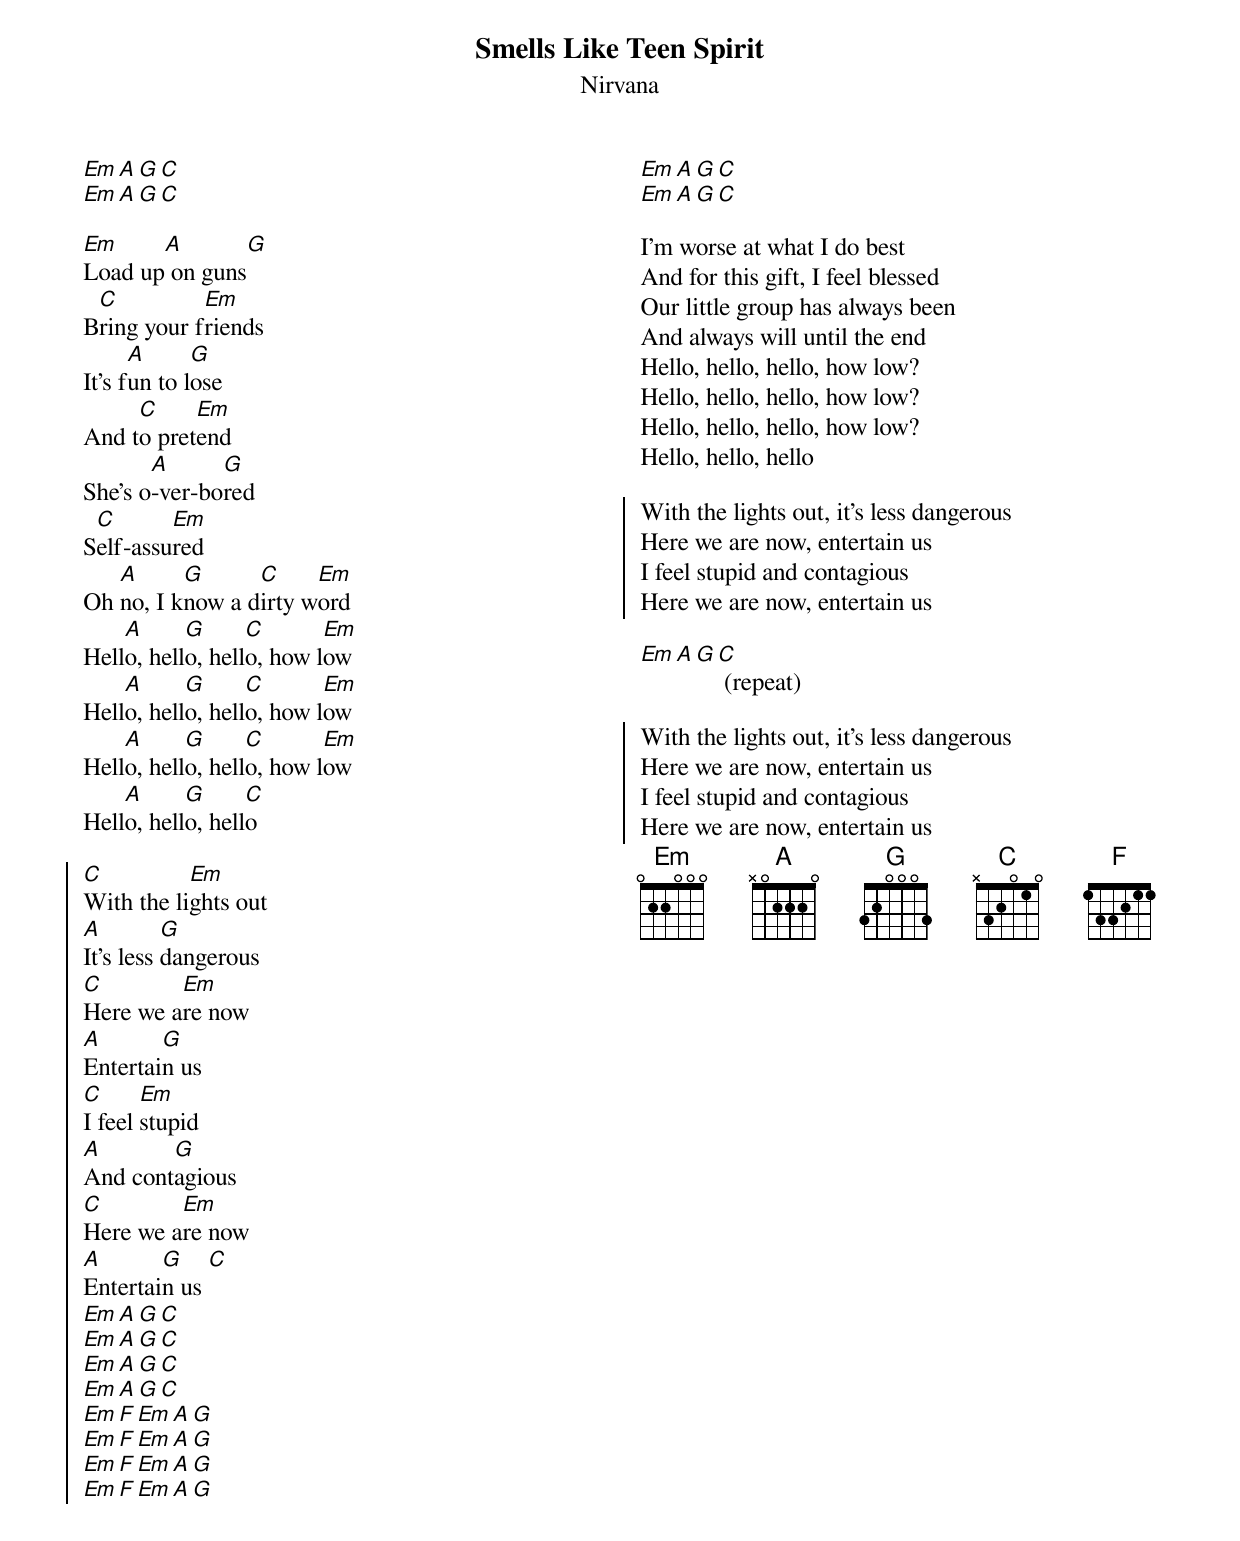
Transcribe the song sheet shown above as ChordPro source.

{t:Smells Like Teen Spirit}
{st:Nirvana}
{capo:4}
{columns:2}

[Em][A][G][C]
[Em][A][G][C]

[Em]Load up[A] on guns[G]
B[C]ring your f[Em]riends
It's f[A]un to l[G]ose
And t[C]o pret[Em]end
She's o[A]-ver-bo[G]red
S[C]elf-assu[Em]red
Oh [A]no, I k[G]now a d[C]irty w[Em]ord
Hell[A]o, hell[G]o, hell[C]o, how l[Em]ow
Hell[A]o, hell[G]o, hell[C]o, how l[Em]ow
Hell[A]o, hell[G]o, hell[C]o, how l[Em]ow
Hell[A]o, hell[G]o, hell[C]o

{soc}
[C]With the li[Em]ghts out
[A]It's less [G]dangerous
[C]Here we a[Em]re now
[A]Entertai[G]n us
[C]I feel [Em]stupid
[A]And cont[G]agious
[C]Here we a[Em]re now
[A]Entertai[G]n us [C]
[Em][A][G][C]
[Em][A][G][C]
[Em][A][G][C]
[Em][A][G][C]
[Em][F][Em][A][G]
[Em][F][Em][A][G]
[Em][F][Em][A][G]
[Em][F][Em][A][G]
{eoc}
{column_break}
[Em][A][G][C]
[Em][A][G][C]

I'm worse at what I do best
And for this gift, I feel blessed
Our little group has always been
And always will until the end
Hello, hello, hello, how low?
Hello, hello, hello, how low?
Hello, hello, hello, how low?
Hello, hello, hello

{soc}
With the lights out, it's less dangerous
Here we are now, entertain us
I feel stupid and contagious
Here we are now, entertain us
{eoc}

[Em][A][G][C] (repeat)

{soc}
With the lights out, it's less dangerous
Here we are now, entertain us
I feel stupid and contagious
Here we are now, entertain us
{eoc}
